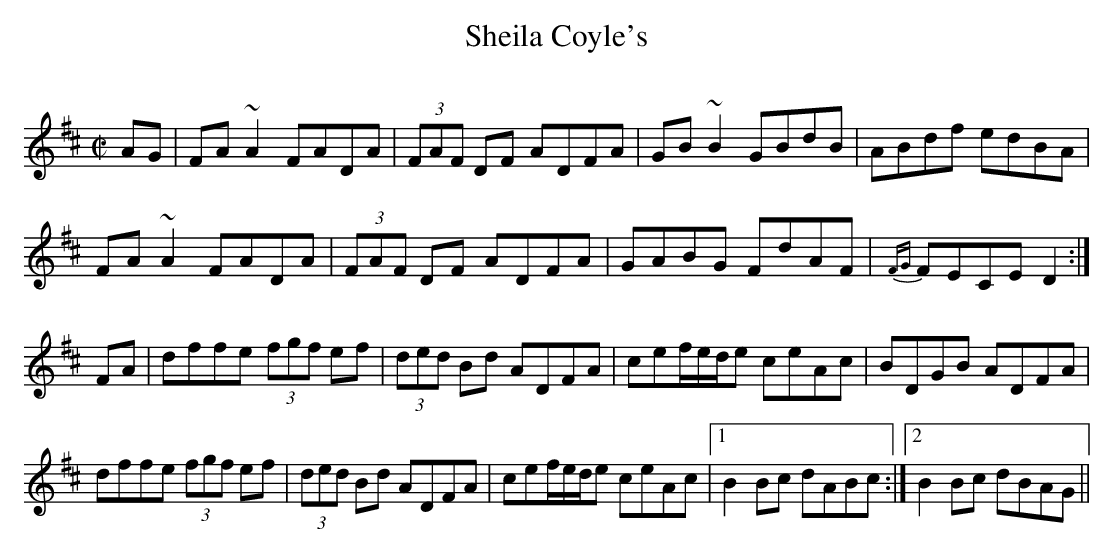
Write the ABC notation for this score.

X:1
T:Sheila Coyle's
C:
M:C|
K:D
AG|FA~A2 FADA|(3FAF DF ADFA|GB~B2 GBdB|ABdf edBA|
FA~A2 FADA|(3FAF DF ADFA|GABG FdAF|{FG}FECE D2 :|
FA|dffe (3fgf ef|(3ded Bd ADFA|cef/2e/2d/2e ceAc|BDGB ADFA|
dffe (3fgf ef|(3ded Bd ADFA|cef/2e/2d/2e ceAc|1B2Bc dABc:|2B2Bc dBAG||
